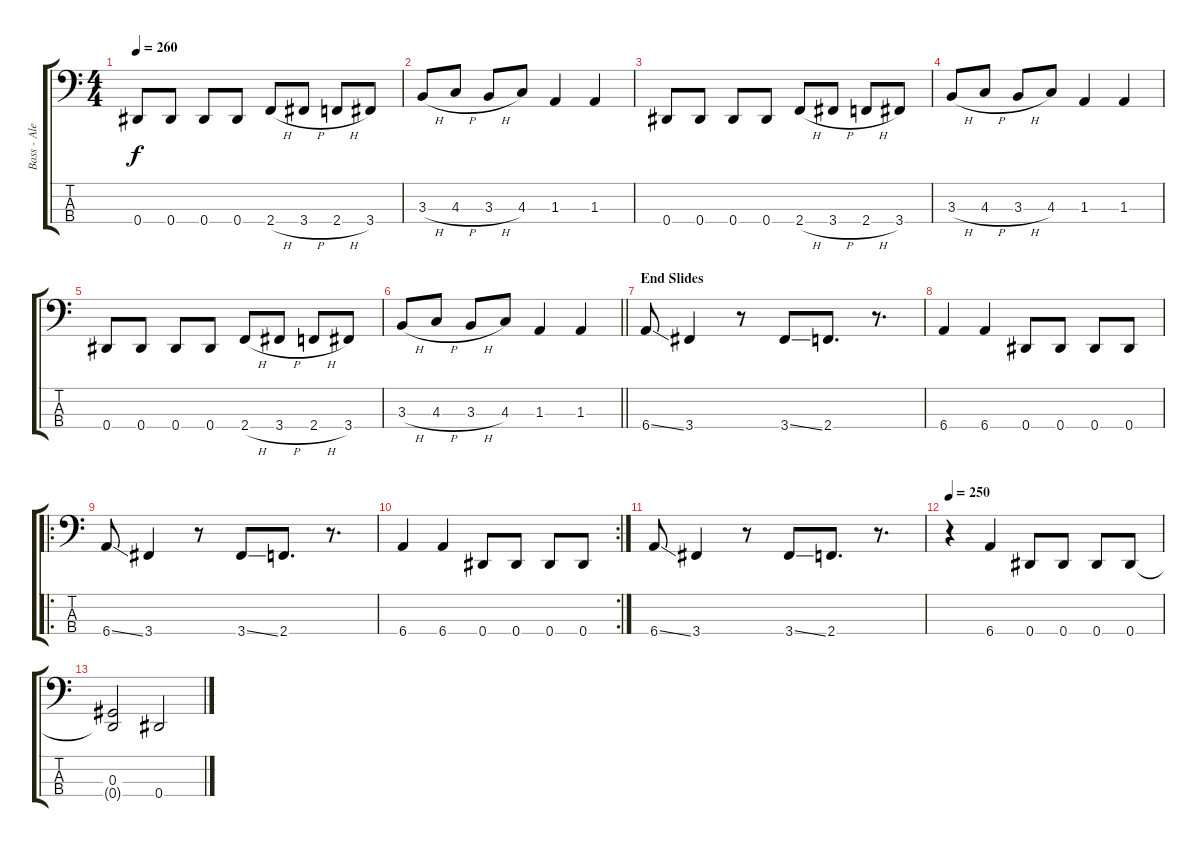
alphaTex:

\track ("Bass - Alex Webster" "Bass - Ale") {instrument electricbassfinger}
\staff {score tabs}
\tuning (Gb2 Db2 Ab1 Eb1) {hide}
\ts (4 4)
\tempo 260
\clef f4
\ks c
0.4.8{dy f} 0.4.8 0.4.8 0.4.8 2.4{h}.8 3.4{h}.8 2.4{h}.8 3.4.8 |
3.3{h}.8 4.3{h}.8 3.3{h}.8 4.3.8 1.3.4 1.3.4 |
0.4.8 0.4.8 0.4.8 0.4.8 2.4{h}.8 3.4{h}.8 2.4{h}.8 3.4.8 |
3.3{h}.8 4.3{h}.8 3.3{h}.8 4.3.8 1.3.4 1.3.4 |
0.4.8 0.4.8 0.4.8 0.4.8 2.4{h}.8 3.4{h}.8 2.4{h}.8 3.4.8 |
\barLineRight lightlight
3.3{h}.8 4.3{h}.8 3.3{h}.8 4.3.8 1.3.4 1.3.4 |
\section ("" "End Slides")
6.4{ss}.8 3.4.4 r.8 3.4{ss}.8 2.4.8{d} r.8{d} |
6.4.4 6.4.4 0.4.8 0.4.8 0.4.8 0.4.8 |
\ro
6.4{ss}.8 3.4.4 r.8 3.4{ss}.8 2.4.8{d} r.8{d} |
\rc 2
6.4.4 6.4.4 0.4.8 0.4.8 0.4.8 0.4.8 |
6.4{ss}.8 3.4.4 r.8 3.4{ss}.8 2.4.8{d} r.8{d} |
\tempo 250
r.4 6.4.4 0.4.8 0.4.8 0.4.8 0.4.8 |
(0.3 0.4{t}).2 0.4.2
